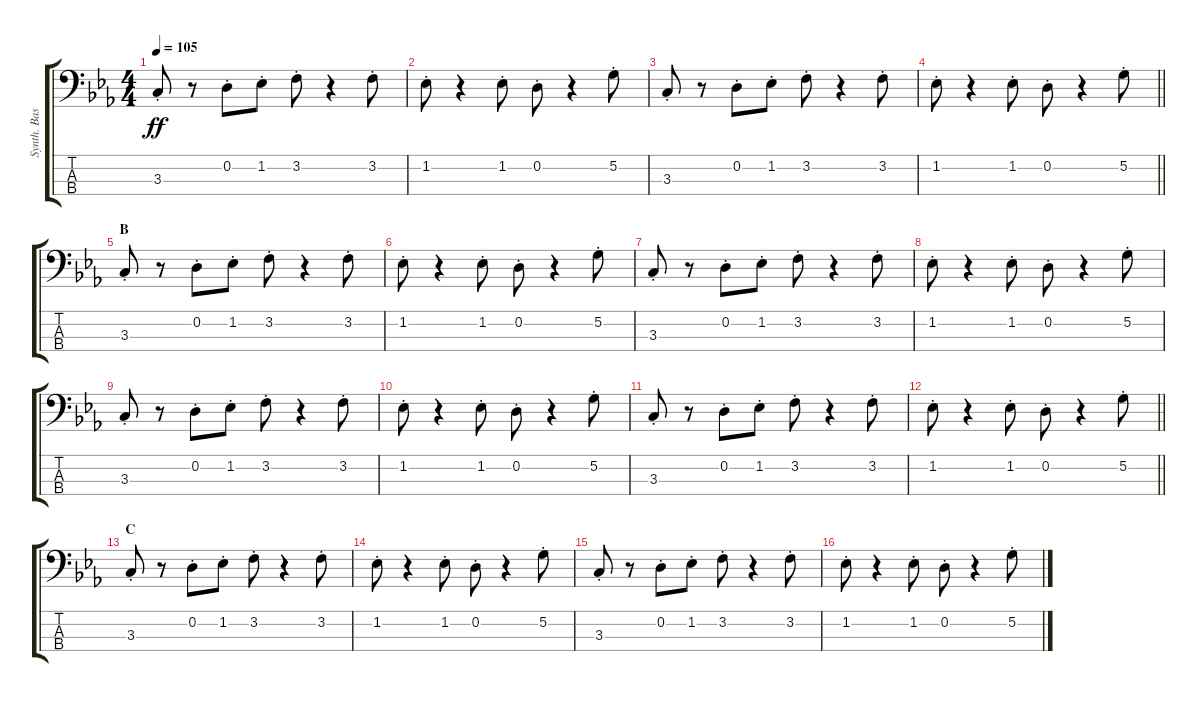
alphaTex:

\track ("Synth. Bass" "Synth. Bas") {instrument synthbass1}
\staff {score tabs}
\tuning (G2 D2 A1 E1) {hide}
\ts (4 4)
\tempo 105
\clef f4
\ks eb
3.3{st}.8{dy ff} r.8 0.2{st}.8 1.2{st}.8 3.2{st}.8 r.4 3.2{st}.8 |
1.2{st}.8 r.4 1.2{st}.8 0.2{st}.8 r.4 5.2{st}.8 |
3.3{st}.8 r.8 0.2{st}.8 1.2{st}.8 3.2{st}.8 r.4 3.2{st}.8 |
\barLineRight lightlight
1.2{st}.8 r.4 1.2{st}.8 0.2{st}.8 r.4 5.2{st}.8 |
\section ("" "B")
3.3{st}.8 r.8 0.2{st}.8 1.2{st}.8 3.2{st}.8 r.4 3.2{st}.8 |
1.2{st}.8 r.4 1.2{st}.8 0.2{st}.8 r.4 5.2{st}.8 |
3.3{st}.8 r.8 0.2{st}.8 1.2{st}.8 3.2{st}.8 r.4 3.2{st}.8 |
1.2{st}.8 r.4 1.2{st}.8 0.2{st}.8 r.4 5.2{st}.8 |
3.3{st}.8 r.8 0.2{st}.8 1.2{st}.8 3.2{st}.8 r.4 3.2{st}.8 |
1.2{st}.8 r.4 1.2{st}.8 0.2{st}.8 r.4 5.2{st}.8 |
3.3{st}.8 r.8 0.2{st}.8 1.2{st}.8 3.2{st}.8 r.4 3.2{st}.8 |
\barLineRight lightlight
1.2{st}.8 r.4 1.2{st}.8 0.2{st}.8 r.4 5.2{st}.8 |
\section ("" "C")
3.3{st}.8 r.8 0.2{st}.8 1.2{st}.8 3.2{st}.8 r.4 3.2{st}.8 |
1.2{st}.8 r.4 1.2{st}.8 0.2{st}.8 r.4 5.2{st}.8 |
3.3{st}.8 r.8 0.2{st}.8 1.2{st}.8 3.2{st}.8 r.4 3.2{st}.8 |
1.2{st}.8 r.4 1.2{st}.8 0.2{st}.8 r.4 5.2{st}.8
